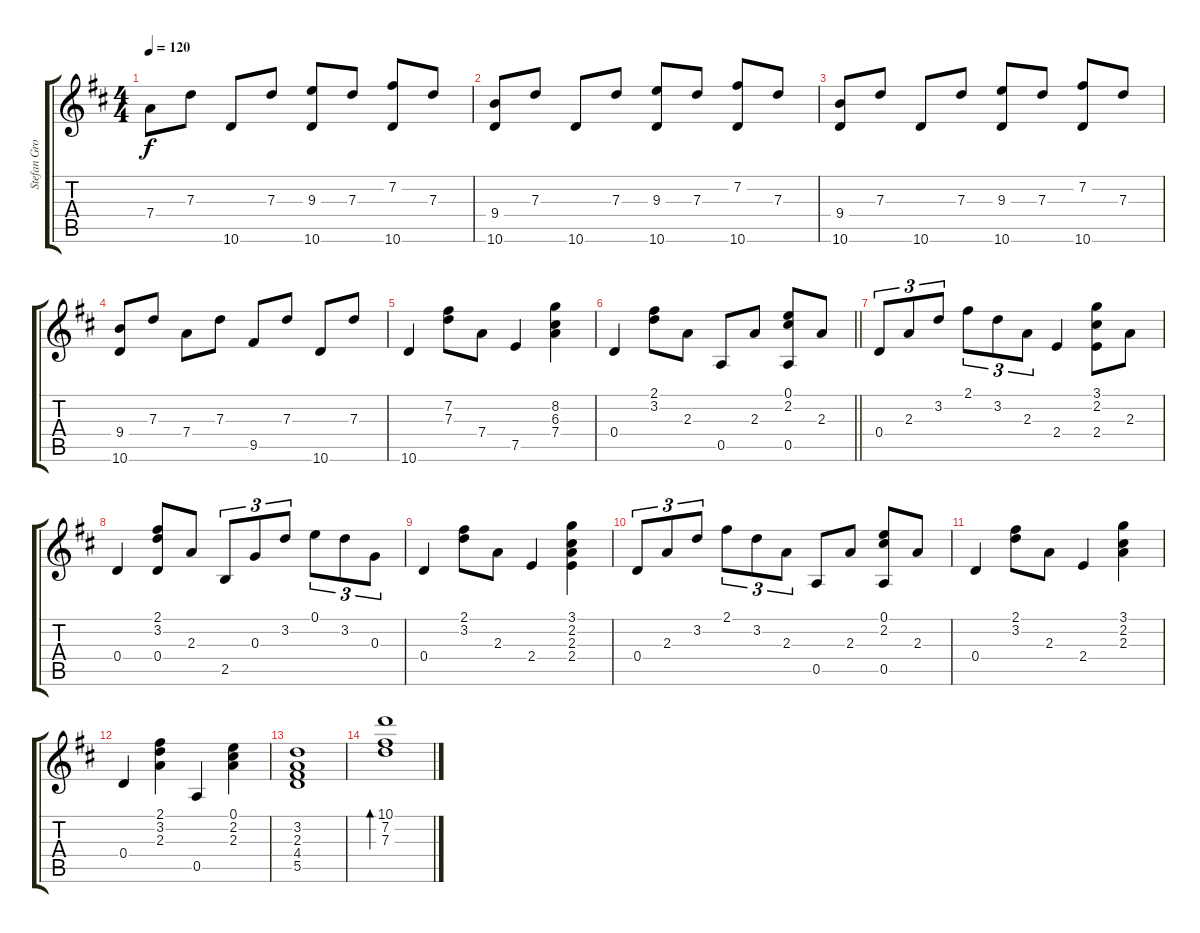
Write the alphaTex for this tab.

\track ("Stefan Grossman" "Stefan Gro") {instrument acousticguitarnylon}
\staff {score tabs}
\tuning (E4 B3 G3 D3 A2 E2) {hide}
\ts (4 4)
\tempo 120
\clef g2
\ks d
7.4.8{dy f} 7.3.8 10.6.8 7.3.8 (9.3 10.6).8 7.3.8 (7.2 10.6).8 7.3.8 |
(9.4 10.6).8 7.3.8 10.6.8 7.3.8 (9.3 10.6).8 7.3.8 (7.2 10.6).8 7.3.8 |
(9.4 10.6).8 7.3.8 10.6.8 7.3.8 (9.3 10.6).8 7.3.8 (7.2 10.6).8 7.3.8 |
(9.4 10.6).8 7.3.8 7.4.8 7.3.8 9.5.8 7.3.8 10.6.8 7.3.8 |
10.6.4 (7.2 7.3).8 7.4.8 7.5.4 (8.2 6.3 7.4).4 |
\barLineRight lightlight
0.4.4 (2.1 3.2).8 2.3.8 0.5.8 2.3.8 (0.1 2.2 0.5).8 2.3.8 |
0.4.8{tu (3 2)} 2.3.8{tu (3 2)} 3.2.8{tu (3 2)} 2.1.8{tu (3 2)} 3.2.8{tu (3 2)} 2.3.8{tu (3 2)} 2.4.4 (3.1 2.2 2.4).8 2.3.8 |
0.4.4 (2.1 3.2 0.4).8 2.3.8 2.5.8{tu (3 2)} 0.3.8{tu (3 2)} 3.2.8{tu (3 2)} 0.1.8{tu (3 2)} 3.2.8{tu (3 2)} 0.3.8{tu (3 2)} |
0.4.4 (2.1 3.2).8 2.3.8 2.4.4 (3.1 2.2 2.3 2.4).4 |
0.4.8{tu (3 2)} 2.3.8{tu (3 2)} 3.2.8{tu (3 2)} 2.1.8{tu (3 2)} 3.2.8{tu (3 2)} 2.3.8{tu (3 2)} 0.5.8 2.3.8 (0.1 2.2 0.5).8 2.3.8 |
0.4.4 (2.1 3.2).8 2.3.8 2.4.4 (3.1 2.2 2.3).4 |
0.4.4 (2.1 3.2 2.3).4 0.5.4 (0.1 2.2 2.3).4 |
(3.2 2.3 4.4 5.5).1 |
(10.1 7.2 7.3).1{bd 480}
